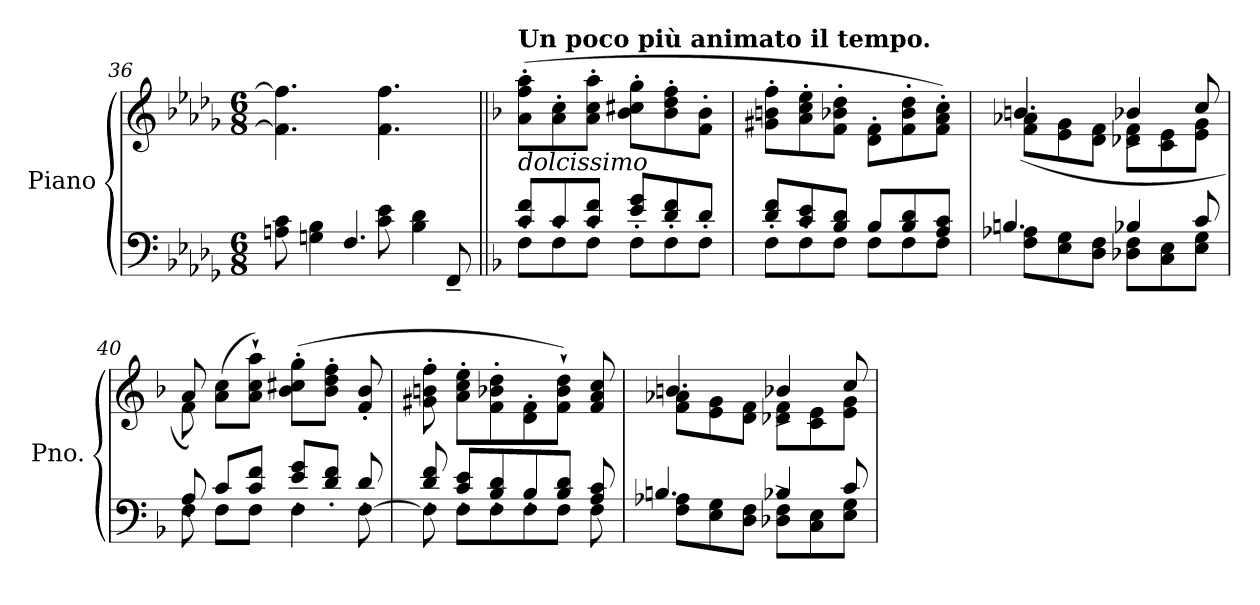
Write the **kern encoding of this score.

**kern	**kern
*part1	*part1
*staff2	*staff1
*I"Piano	*
*I'Pno.	*
*clefF4	*clefG2
*k[b-e-a-d-g-]	*k[b-e-a-d-g-]
*M6/8	*M6/8
=36	=36
*^	*
8An\ 8c\	4ryy	4.f\] 4.ff\]
4Gn\ 4B-\	.	.
.	4.F/	.
8c\ 8e-\	.	4.f\ 4.ff\
4B-\ 4d-\	.	.
.	8FF~/	.
=37||	=37||	=37||
*k[b-]	*	*k[b-]
!	!	!LO:TX:b:i:t=dolcissimo
!	!	!LO:TX:a:B:t=Un poco più animato il tempo.
8F'\L	8c/ 8f/L	(8a\' 8ff\' 8aa\'L
8F'\	8c/	8a\' 8cc\'
8F'\J	8c/ 8f/J	8a\' 8cc\' 8aa\'J
8F'\L	8e/ 8g/L	8b-\' 8cc#X\' 8gg\'L
8F'\	8d/ 8f/	8b-\' 8dd\' 8ff\'
8F'\J	8d/J	8f\' 8b-\'J
=38	=38	=38
8F'\L	8d/ 8f/L	8g#X\' 8bn\' 8ff\'L
8F'\	8c/ 8e/	8a\' 8cc\' 8ee\'
8F'\J	8B-/ 8d/J	8f\' 8b-X\' 8dd\'J
8F'\L	8B-/L	8d\' 8f\'L
8F'\	8B-/ 8d/	8f\' 8b-\' 8dd\'
8F'\J	8A/ 8c/J	8f\' 8a\' 8cc\'J)
!!LO:LB:g=z
=39	=39	=39
*	*	*^
8F\ 8A-X\L	4.Bn/	8f\ 8a-X\L	(4.bn/
8E\ 8G\	.	8e\ 8g\	.
8D\ 8F\J	.	8d\ 8f\J	.
8D-X\ 8F\L	4B-X/	8d-X\ 8f\L	4b-X^/
8C\ 8E\	.	8c\ 8e\	.
8E\ 8G\J	8c/	8e\ 8g\J	8cc/
=40	=40	=40	=40
8F\	8A'/	8f\	8a'/)
8F\L	8c/L	(>8a\ 8cc\L	2ryy
8F\J	8c/` 8f/`J	8a\` 8cc\` 8aa\`J)	.
4F\	8e/' 8g/'L	(>8b-\' 8cc#X\' 8gg\'L	.
.	8d/' 8f/'J	8b-\' 8dd\' 8ff\'J	.
[8F\	8d'/	8f/' 8b-/'	8ryy
*	*	*v	*v
=41	=41	=41
8F\]	8d/' 8f/'	8g#X\' 8bn\' 8ff\'
8F\L	8c/' 8e/'L	8a\' 8cc\' 8ee\'L
8F\	8B-/' 8d/'	8f\' 8b-X\' 8dd\'
8F\	8B-'/	8d\' 8f\'
8F\J	8B-/` 8d/`J	8f\` 8b-\` 8dd\`J)
8F\	8A/ 8c/	8f/ 8a/ 8cc/
=42	=42	=42
*	*	*^
8F\ 8A-X\L	4.Bn/	8f\ 8a-X\L	4.bn/
8E\ 8G\	.	8e\ 8g\	.
8D\ 8F\J	.	8d\ 8f\J	.
8D-X\^ 8F\^L	4B-X/	8d-X\ 8f\L	4b-X^/
8C\ 8E\	.	8c\ 8e\	.
8E\ 8G\J	8c/	8e\ 8g\J	8cc/
*v	*v	*	*
*	*v	*v
=	=
*-	*-
